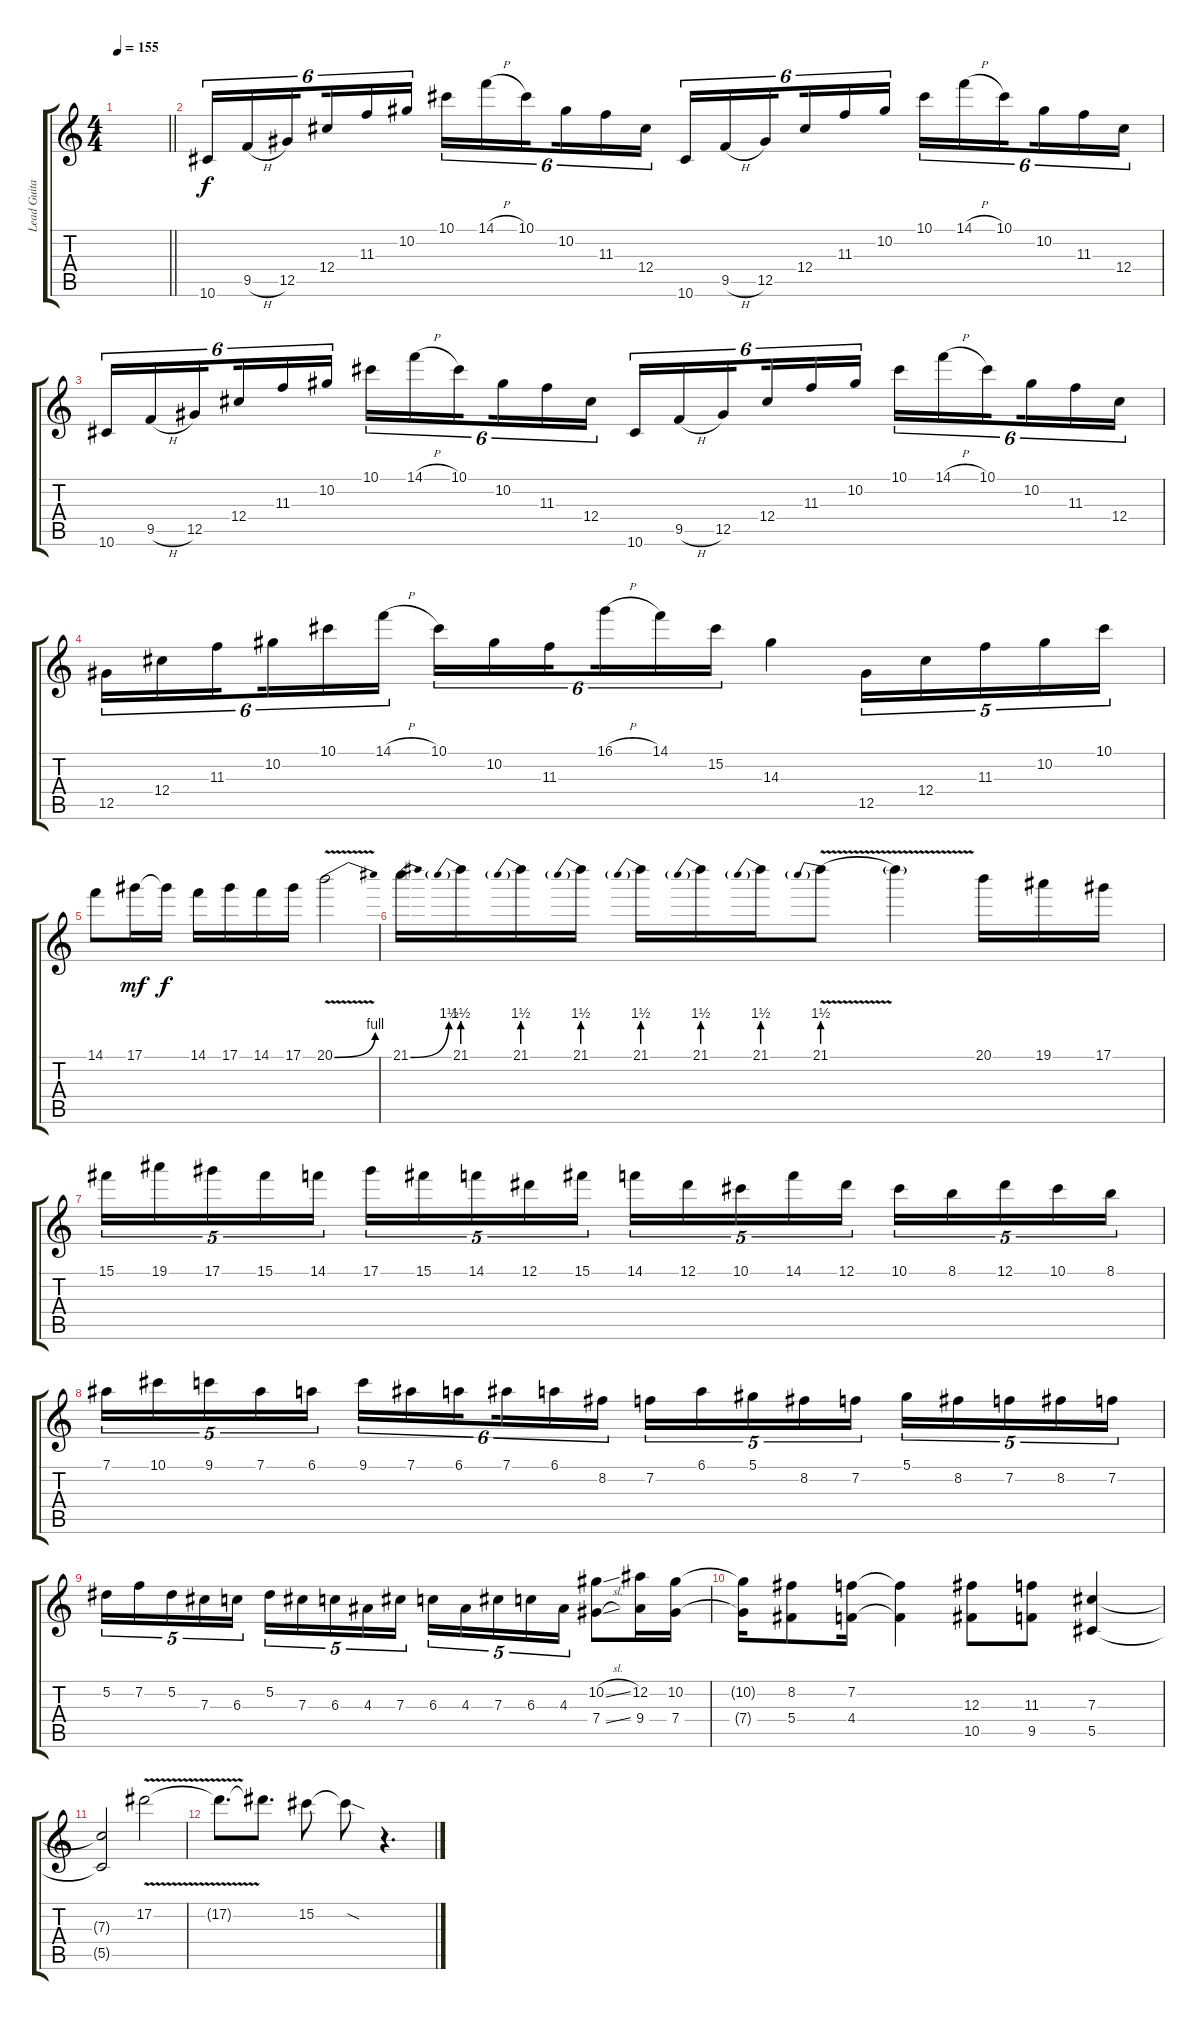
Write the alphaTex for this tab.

\track ("Lead Guitar 1" "Lead Guita") {instrument overdrivenguitar}
\staff {score tabs}
\tuning (Eb4 Bb3 Gb3 Db3 Ab2 Eb2) {hide}
\ts (4 4)
\tempo 155
\clef g2
\barLineRight lightlight
\ks c
|
\section ("" "")
10.6.16{tu (6 4)} 9.5{h}.16{tu (6 4)} 12.5.16{tu (6 4) beam splitsecondary} 12.4.16{tu (6 4)} 11.3.16{tu (6 4)} 10.2.16{tu (6 4)} 10.1.16{tu (6 4)} 14.1{h}.16{tu (6 4)} 10.1.16{tu (6 4) beam splitsecondary} 10.2.16{tu (6 4)} 11.3.16{tu (6 4)} 12.4.16{tu (6 4)} 10.6.16{tu (6 4)} 9.5{h}.16{tu (6 4)} 12.5.16{tu (6 4) beam splitsecondary} 12.4.16{tu (6 4)} 11.3.16{tu (6 4)} 10.2.16{tu (6 4)} 10.1.16{tu (6 4)} 14.1{h}.16{tu (6 4)} 10.1.16{tu (6 4) beam splitsecondary} 10.2.16{tu (6 4)} 11.3.16{tu (6 4)} 12.4.16{tu (6 4)} |
10.6.16{tu (6 4)} 9.5{h}.16{tu (6 4)} 12.5.16{tu (6 4) beam splitsecondary} 12.4.16{tu (6 4)} 11.3.16{tu (6 4)} 10.2.16{tu (6 4)} 10.1.16{tu (6 4)} 14.1{h}.16{tu (6 4)} 10.1.16{tu (6 4) beam splitsecondary} 10.2.16{tu (6 4)} 11.3.16{tu (6 4)} 12.4.16{tu (6 4)} 10.6.16{tu (6 4)} 9.5{h}.16{tu (6 4)} 12.5.16{tu (6 4) beam splitsecondary} 12.4.16{tu (6 4)} 11.3.16{tu (6 4)} 10.2.16{tu (6 4)} 10.1.16{tu (6 4)} 14.1{h}.16{tu (6 4)} 10.1.16{tu (6 4) beam splitsecondary} 10.2.16{tu (6 4)} 11.3.16{tu (6 4)} 12.4.16{tu (6 4)} |
12.5.16{tu (6 4)} 12.4.16{tu (6 4)} 11.3.16{tu (6 4) beam splitsecondary} 10.2.16{tu (6 4)} 10.1.16{tu (6 4)} 14.1{h}.16{tu (6 4)} 10.1.16{tu (6 4)} 10.2.16{tu (6 4)} 11.3.16{tu (6 4) beam splitsecondary} 16.1{h}.16{tu (6 4)} 14.1.16{tu (6 4)} 15.2.16{tu (6 4)} 14.3.4 12.5.16{tu (5 4)} 12.4.16{tu (5 4)} 11.3.16{tu (5 4)} 10.2.16{tu (5 4)} 10.1.16{tu (5 4)} |
14.1.8 17.1.16{dy mf} 17.1{t}.16{dy f} 14.1.16 17.1.16 14.1.16 17.1.16 20.1{be (bend 0 0 60 4) v}.2 |
21.1{be (bend 0 0 60 6)}.16 21.1{be (prebend 0 6 60 6)}.16 21.1{be (prebend 0 6 60 6)}.16 21.1{be (prebend 0 6 60 6)}.16 21.1{be (prebend 0 6 60 6)}.16 21.1{be (prebend 0 6 60 6)}.16 21.1{be (prebend 0 6 60 6)}.16 21.1{be (prebend 0 6 60 6) v}.8 21.1{t}.4 20.1.16 19.1.16 17.1.16 |
15.1.16{tu (5 4)} 19.1.16{tu (5 4)} 17.1.16{tu (5 4)} 15.1.16{tu (5 4)} 14.1.16{tu (5 4)} 17.1.16{tu (5 4)} 15.1.16{tu (5 4)} 14.1.16{tu (5 4)} 12.1.16{tu (5 4)} 15.1.16{tu (5 4)} 14.1.16{tu (5 4)} 12.1.16{tu (5 4)} 10.1.16{tu (5 4)} 14.1.16{tu (5 4)} 12.1.16{tu (5 4)} 10.1.16{tu (5 4)} 8.1.16{tu (5 4)} 12.1.16{tu (5 4)} 10.1.16{tu (5 4)} 8.1.16{tu (5 4)} |
7.1.16{tu (5 4)} 10.1.16{tu (5 4)} 9.1.16{tu (5 4)} 7.1.16{tu (5 4)} 6.1.16{tu (5 4)} 9.1.16{tu (6 4)} 7.1.16{tu (6 4)} 6.1.16{tu (6 4) beam splitsecondary} 7.1.16{tu (6 4)} 6.1.16{tu (6 4)} 8.2.16{tu (6 4)} 7.2.16{tu (5 4)} 6.1.16{tu (5 4)} 5.1.16{tu (5 4)} 8.2.16{tu (5 4)} 7.2.16{tu (5 4)} 5.1.16{tu (5 4)} 8.2.16{tu (5 4)} 7.2.16{tu (5 4)} 8.2.16{tu (5 4)} 7.2.16{tu (5 4)} |
5.2.16{tu (5 4)} 7.2.16{tu (5 4)} 5.2.16{tu (5 4)} 7.3.16{tu (5 4)} 6.3.16{tu (5 4)} 5.2.16{tu (5 4)} 7.3.16{tu (5 4)} 6.3.16{tu (5 4)} 4.3.16{tu (5 4)} 7.3.16{tu (5 4)} 6.3.16{tu (5 4)} 4.3.16{tu (5 4)} 7.3.16{tu (5 4)} 6.3.16{tu (5 4)} 4.3.16{tu (5 4)} (10.2{sl} 7.4{sl}).8 (12.2 9.4).16 (10.2 7.4).16 |
(10.2{t} 7.4{t}).16 (8.2 5.4).8 (7.2 4.4).16 (7.2{t} 4.4{t}).4 (12.3 10.5).8 (11.3 9.5).8 (7.3 5.5).4 |
(7.3{t} 5.5{t}).2 17.2{v}.2 |
17.2{t}.8{d} 17.2{t}.8{d} 15.2.8 15.2{sod t}.8 r.4{d}
